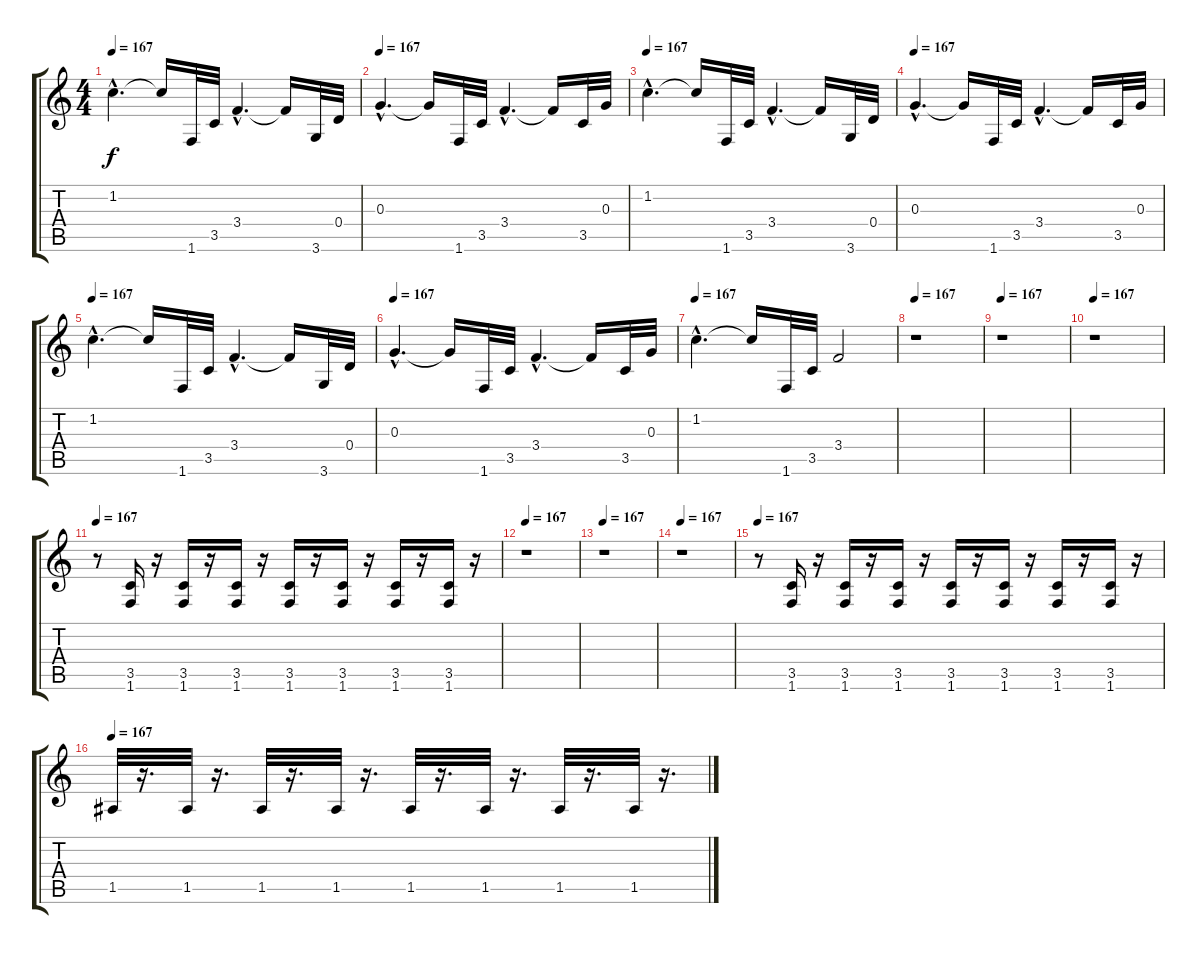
\track "" {instrument distortionguitar}
\staff {score tabs}
\tuning (E4 B3 G3 D3 A2 E2) {hide}
\ts (4 4)
\tempo 167
\clef g2
\ks c
1.2{hac}.4{d dy f} 1.2{t}.16 1.6.32 3.5.32 3.4{hac}.4{d} 3.4{t}.16 3.6.32 0.4.32 |
\tempo 167
0.3{hac}.4{d} 0.3{t}.16 1.6.32 3.5.32 3.4{hac}.4{d} 3.4{t}.16 3.5.32 0.3.32 |
\tempo 167
1.2{hac}.4{d} 1.2{t}.16 1.6.32 3.5.32 3.4{hac}.4{d} 3.4{t}.16 3.6.32 0.4.32 |
\tempo 167
0.3{hac}.4{d} 0.3{t}.16 1.6.32 3.5.32 3.4{hac}.4{d} 3.4{t}.16 3.5.32 0.3.32 |
\tempo 167
1.2{hac}.4{d} 1.2{t}.16 1.6.32 3.5.32 3.4{hac}.4{d} 3.4{t}.16 3.6.32 0.4.32 |
\tempo 167
0.3{hac}.4{d} 0.3{t}.16 1.6.32 3.5.32 3.4{hac}.4{d} 3.4{t}.16 3.5.32 0.3.32 |
\tempo 167
1.2{hac}.4{d} 1.2{t}.16 1.6.32 3.5.32 3.4.2 |
\tempo 167
r.1 |
\tempo 167
r.1 |
\tempo 167
r.1 |
\tempo 167
r.8 (3.5 1.6).16 r.16 (3.5 1.6).16 r.16 (3.5 1.6).16 r.16 (3.5 1.6).16 r.16 (3.5 1.6).16 r.16 (3.5 1.6).16 r.16 (3.5 1.6).16 r.16 |
\tempo 167
r.1 |
\tempo 167
r.1 |
\tempo 167
r.1 |
\tempo 167
r.8 (3.5 1.6).16 r.16 (3.5 1.6).16 r.16 (3.5 1.6).16 r.16 (3.5 1.6).16 r.16 (3.5 1.6).16 r.16 (3.5 1.6).16 r.16 (3.5 1.6).16 r.16 |
\tempo 167
1.5.32 r.16{d} 1.5.32 r.16{d} 1.5.32 r.16{d} 1.5.32 r.16{d} 1.5.32 r.16{d} 1.5.32 r.16{d} 1.5.32 r.16{d} 1.5.32 r.16{d}
